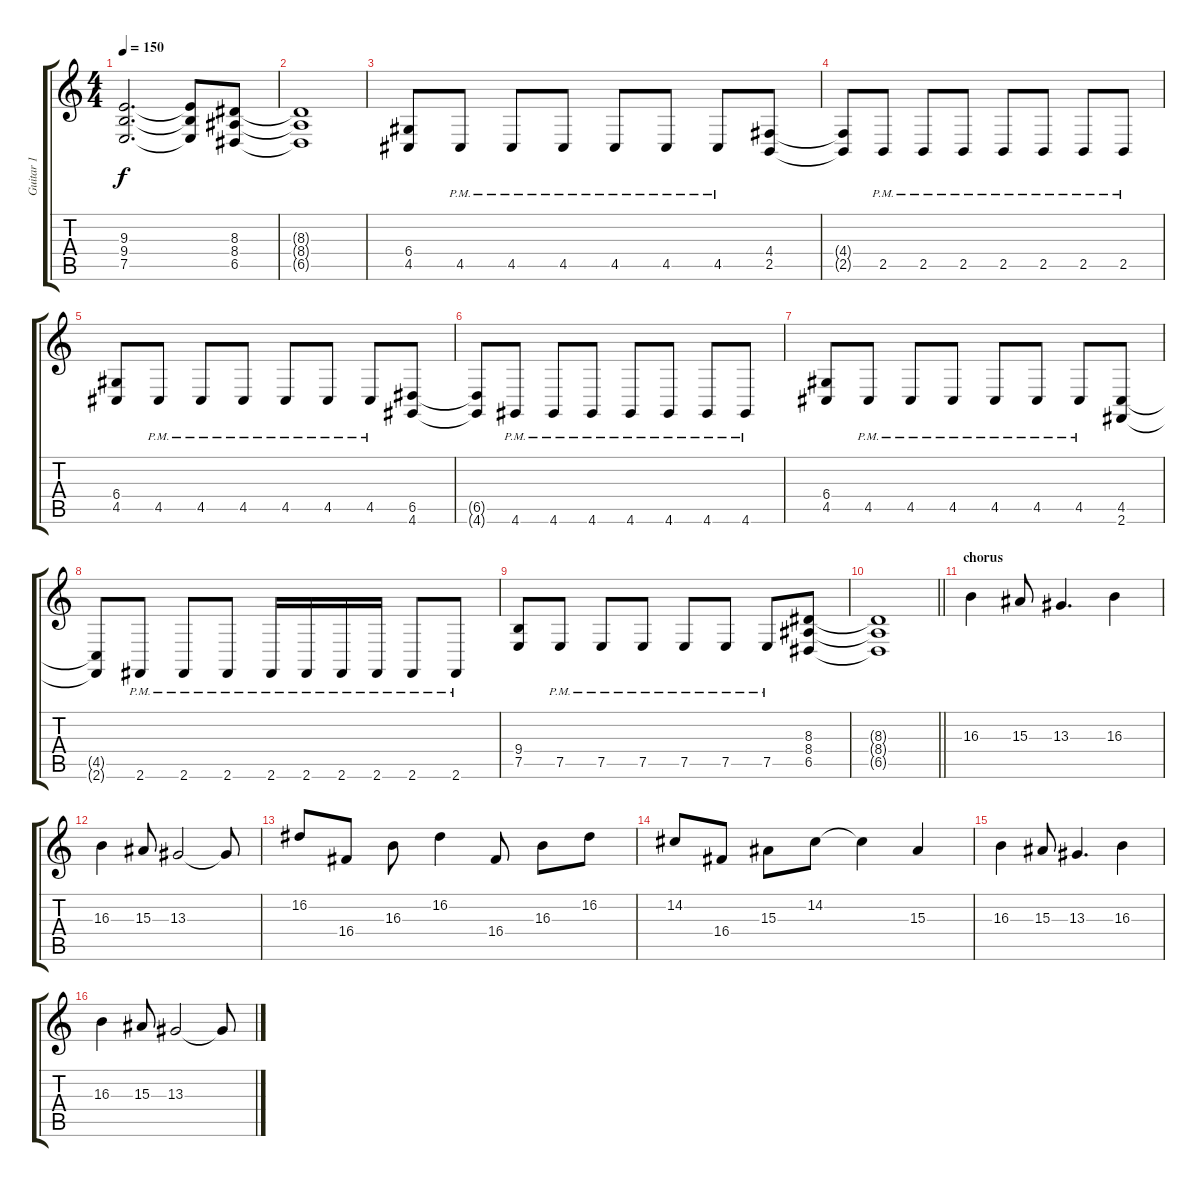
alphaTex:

\track ("Guitar 1" "Guitar 1") {instrument electricgrandpiano}
\staff {score tabs}
\tuning (E4 B3 G3 D3 A2 E2) {hide}
\ts (4 4)
\tempo 150
\clef g2
\ks c
(9.3 9.4 7.5).2{d dy f} (9.3{t} 9.4{t} 7.5{t}).8 (8.3 8.4 6.5).8 |
(8.3{t} 8.4{t} 6.5{t}).1 |
(6.4 4.5).8 4.5{pm}.8 4.5{pm}.8 4.5{pm}.8 4.5{pm}.8 4.5{pm}.8 4.5{pm}.8 (4.4 2.5).8 |
(4.4{t} 2.5{t}).8 2.5{pm}.8 2.5{pm}.8 2.5{pm}.8 2.5{pm}.8 2.5{pm}.8 2.5{pm}.8 2.5{pm}.8 |
(6.4 4.5).8 4.5{pm}.8 4.5{pm}.8 4.5{pm}.8 4.5{pm}.8 4.5{pm}.8 4.5{pm}.8 (6.5 4.6).8 |
(6.5{t} 4.6{t}).8 4.6{pm}.8 4.6{pm}.8 4.6{pm}.8 4.6{pm}.8 4.6{pm}.8 4.6{pm}.8 4.6{pm}.8 |
(6.4 4.5).8 4.5{pm}.8 4.5{pm}.8 4.5{pm}.8 4.5{pm}.8 4.5{pm}.8 4.5{pm}.8 (4.5 2.6).8 |
(4.5{t} 2.6{t}).8 2.6{pm}.8 2.6{pm}.8 2.6{pm}.8 2.6{pm}.16 2.6{pm}.16 2.6{pm}.16 2.6{pm}.16 2.6{pm}.8 2.6{pm}.8 |
(9.4 7.5).8 7.5{pm}.8 7.5{pm}.8 7.5{pm}.8 7.5{pm}.8 7.5{pm}.8 7.5{pm}.8 (8.3 8.4 6.5).8 |
\barLineRight lightlight
(8.3{t} 8.4{t} 6.5{t}).1 |
\section ("" "chorus")
16.3.4 15.3.8 13.3.4{d} 16.3.4 |
16.3.4 15.3.8 13.3.2 13.3{t}.8 |
16.2.8 16.4.8 16.3.8 16.2.4 16.4.8 16.3.8 16.2.8 |
14.2.8 16.4.8 15.3.8 14.2.8 14.2{t}.4 15.3.4 |
16.3.4 15.3.8 13.3.4{d} 16.3.4 |
16.3.4 15.3.8 13.3.2 13.3{t}.8
